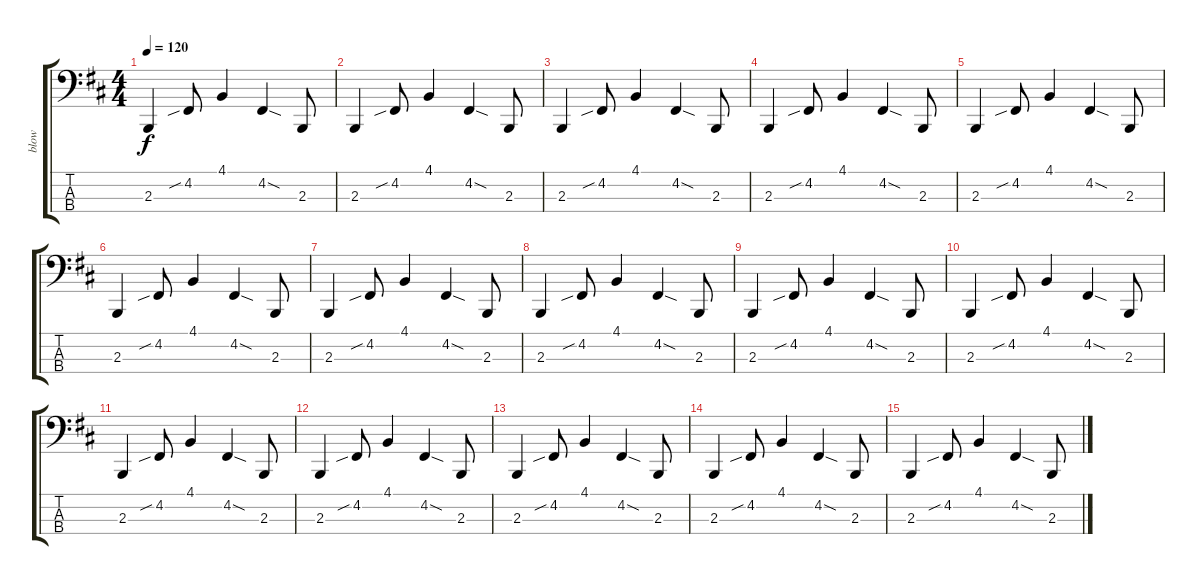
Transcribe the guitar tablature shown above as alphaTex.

\track ("blow" "blow") {instrument lead1square}
\staff {score tabs}
\tuning (G2 D2 A1 E1) {hide}
\ts (4 4)
\tempo 120
\clef f4
\ks bminor
2.3.4{dy f} 4.2{sib}.8 4.1.4 4.2{sod}.4 2.3.8 |
2.3.4 4.2{sib}.8 4.1.4 4.2{sod}.4 2.3.8 |
2.3.4 4.2{sib}.8 4.1.4 4.2{sod}.4 2.3.8 |
2.3.4 4.2{sib}.8 4.1.4 4.2{sod}.4 2.3.8 |
2.3.4 4.2{sib}.8 4.1.4 4.2{sod}.4 2.3.8 |
2.3.4 4.2{sib}.8 4.1.4 4.2{sod}.4 2.3.8 |
2.3.4 4.2{sib}.8 4.1.4 4.2{sod}.4 2.3.8 |
2.3.4 4.2{sib}.8 4.1.4 4.2{sod}.4 2.3.8 |
2.3.4 4.2{sib}.8 4.1.4 4.2{sod}.4 2.3.8 |
2.3.4 4.2{sib}.8 4.1.4 4.2{sod}.4 2.3.8 |
2.3.4 4.2{sib}.8 4.1.4 4.2{sod}.4 2.3.8 |
2.3.4 4.2{sib}.8 4.1.4 4.2{sod}.4 2.3.8 |
2.3.4 4.2{sib}.8 4.1.4 4.2{sod}.4 2.3.8 |
2.3.4 4.2{sib}.8 4.1.4 4.2{sod}.4 2.3.8 |
2.3.4 4.2{sib}.8 4.1.4 4.2{sod}.4 2.3.8
